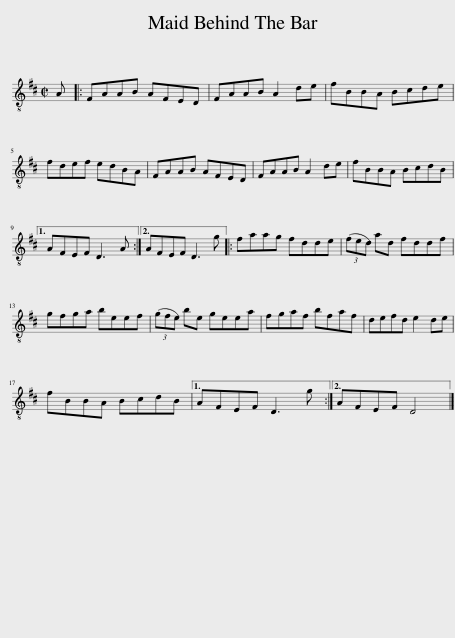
X:1
L:1/8
M:2/2
I:linebreak $
K:D
V:1 treble-8
V:1
 A |: FAAB AFED | FAAB A2 de | fBBA Bcde |$ fdef edBA | %5
 FAAB AFED | FAAB A2 de | fBBA BcdB |1$ AFEF D3 A :|2 AFEF D3 g |: %10
 faag fdde | (3(fed) ad fddf |$ gfga beef | (3(gfe) be geea | fgaf bfaf | %15
 defd e2 de |$ fBBA BcdB |1 AFEF D3 g :|2 AFEF D4 |] %19
